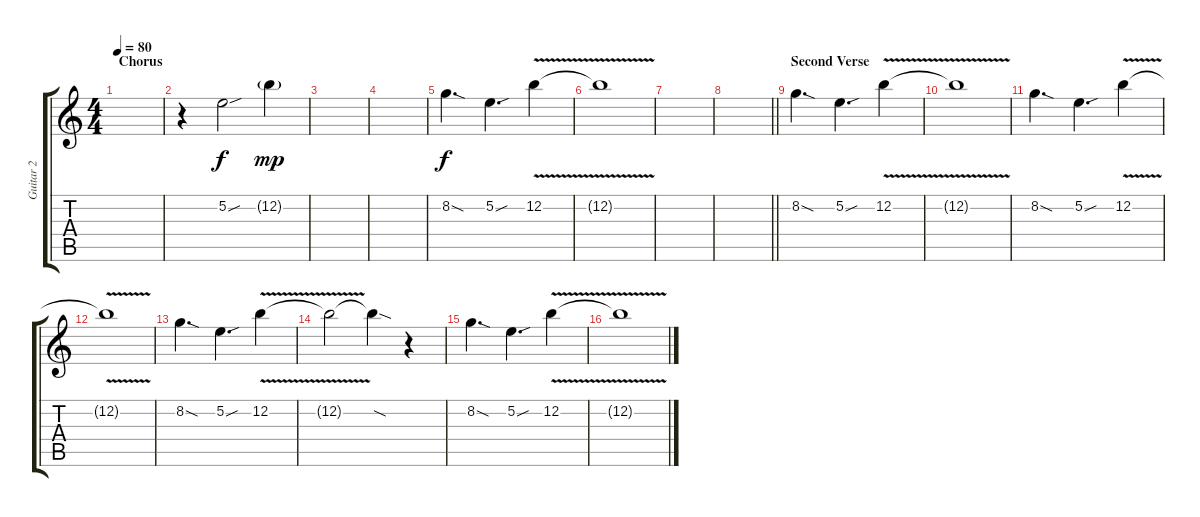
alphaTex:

\track ("Guitar 2" "Guitar 2") {instrument electricguitarjazz}
\staff {score tabs}
\tuning (E4 B3 G3 D3 A2 E2) {hide}
\ts (4 4)
\section ("" "Chorus")
\tempo 80
\clef g2
\ks c
|
r.4 5.2{sou}.2 12.2{g}.4{dy mp} |
|
|
8.2{sod}.4{d dy f} 5.2{sou}.4{d} 12.2{v}.4 |
12.2{t}.1 |
|
\barLineRight lightlight
|
\section ("" "Second Verse")
8.2{sod}.4{d} 5.2{sou}.4{d} 12.2{v}.4 |
12.2{t}.1 |
8.2{sod}.4{d} 5.2{sou}.4{d} 12.2{v}.4 |
12.2{t}.1 |
8.2{sod}.4{d} 5.2{sou}.4{d} 12.2{v}.4 |
12.2{t}.2 12.2{sod t}.4 r.4 |
8.2{sod}.4{d} 5.2{sou}.4{d} 12.2{v}.4 |
12.2{t}.1
